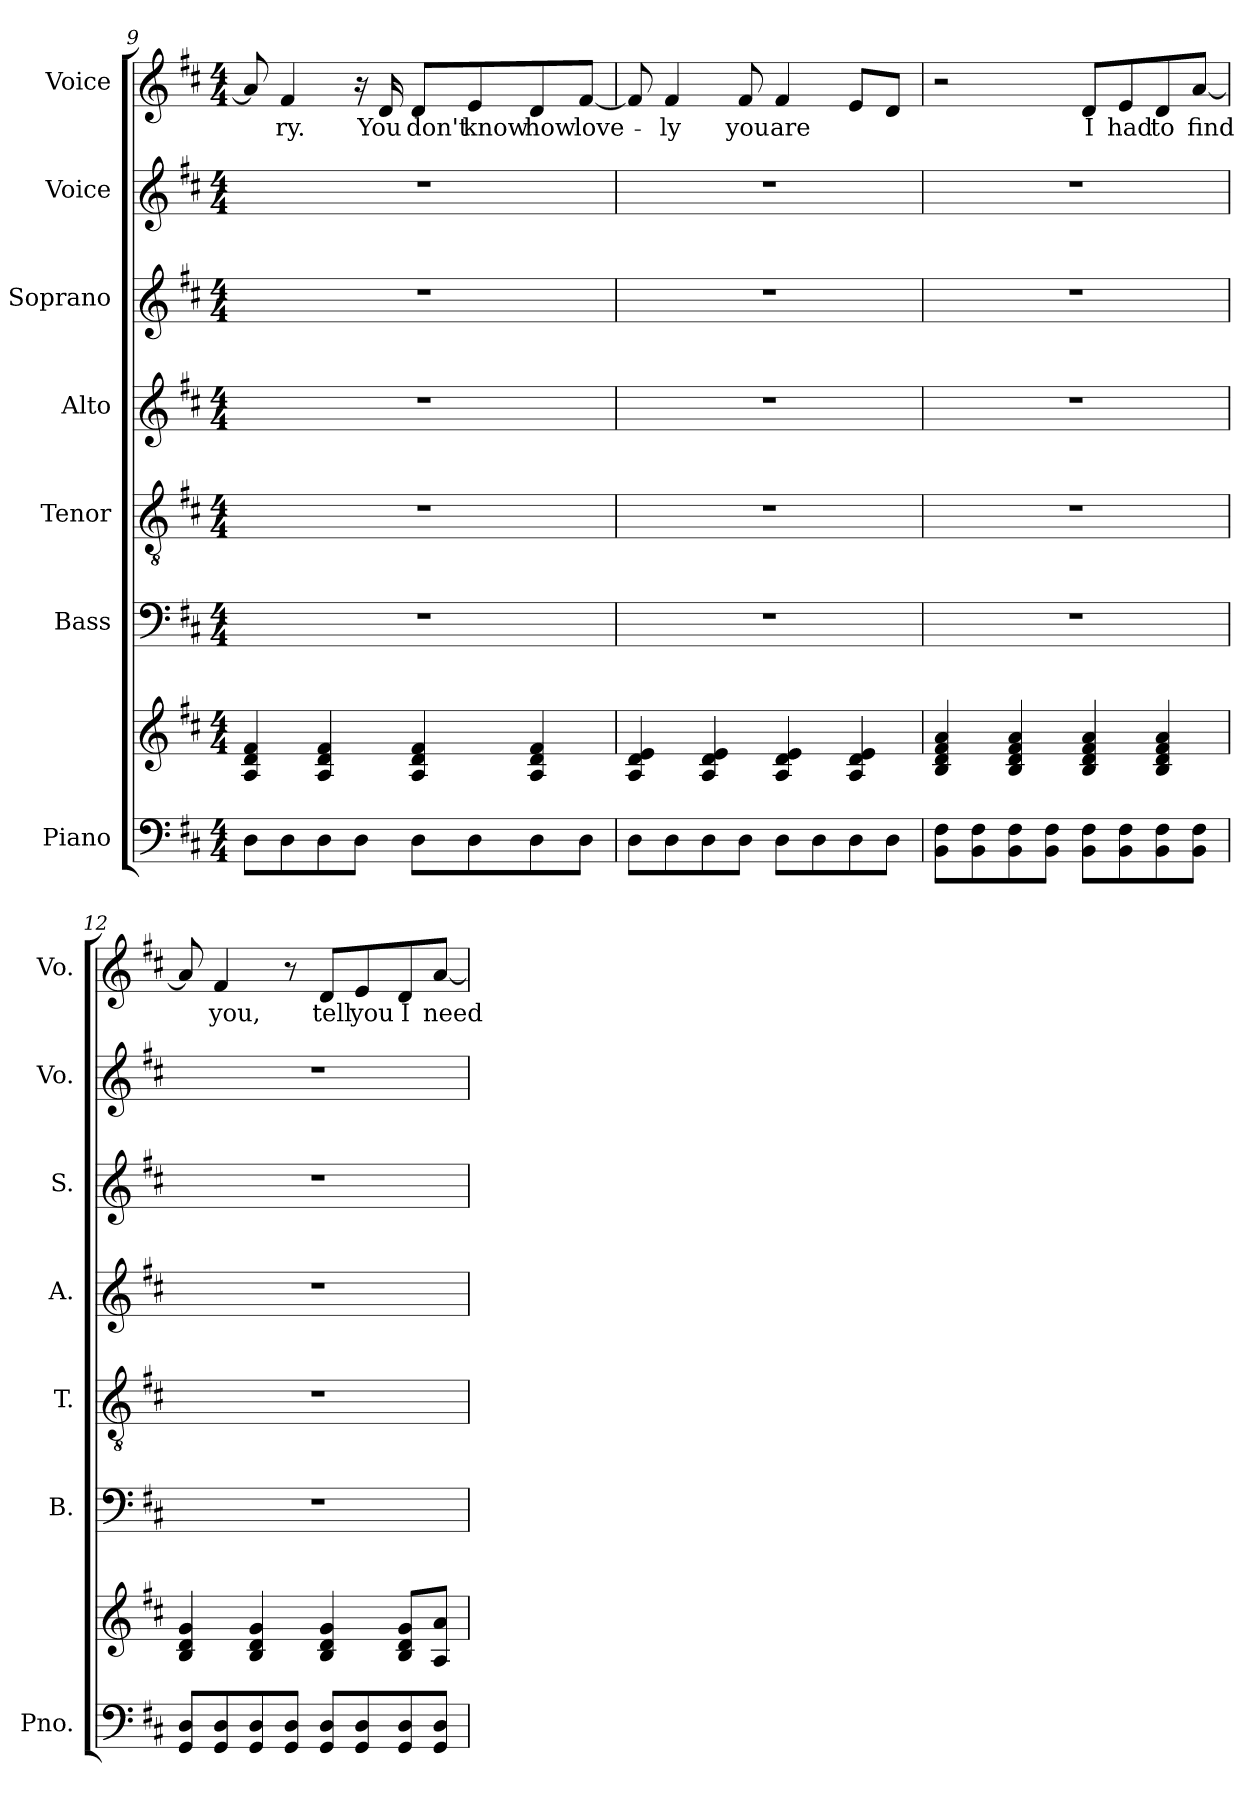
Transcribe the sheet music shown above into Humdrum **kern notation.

**kern	**kern	**kern	**kern	**kern	**kern	**kern	**kern	**text
*part7	*part7	*part6	*part5	*part4	*part3	*part2	*part1	*part1
*staff8	*staff7	*staff6	*staff5	*staff4	*staff3	*staff2	*staff1	*staff1
*I"Piano	*	*I"Bass	*I"Tenor	*I"Alto	*I"Soprano	*I"Voice	*I"Voice	*
*I'Pno.	*	*I'B.	*I'T.	*I'A.	*I'S.	*I'Vo.	*I'Vo.	*
*clefF4	*clefG2	*clefF4	*clefGv2	*clefG2	*clefG2	*clefG2	*clefG2	*
*k[f#c#]	*k[f#c#]	*k[f#c#]	*k[f#c#]	*k[f#c#]	*k[f#c#]	*k[f#c#]	*k[f#c#]	*
*M4/4	*M4/4	*M4/4	*M4/4	*M4/4	*M4/4	*M4/4	*M4/4	*
=9	=9	=9	=9	=9	=9	=9	=9	=9
8D\L	4A/ 4d/ 4f#/	1r	1r	1r	1r	1r	8a/]	.
8D\	.	.	.	.	.	.	4f#/	-ry.
8D\	4A/ 4d/ 4f#/	.	.	.	.	.	.	.
8D\J	.	.	.	.	.	.	16r	.
.	.	.	.	.	.	.	16d/	You
8D\L	4A/ 4d/ 4f#/	.	.	.	.	.	8d/L	don't
8D\	.	.	.	.	.	.	8e/	know
8D\	4A/ 4d/ 4f#/	.	.	.	.	.	8d/	how
8D\J	.	.	.	.	.	.	[8f#/J	love-
=10	=10	=10	=10	=10	=10	=10	=10	=10
8D\L	4A/ 4d/ 4e/	1r	1r	1r	1r	1r	8f#/]	.
8D\	.	.	.	.	.	.	4f#/	-ly
8D\	4A/ 4d/ 4e/	.	.	.	.	.	.	.
8D\J	.	.	.	.	.	.	8f#/	you
8D\L	4A/ 4d/ 4e/	.	.	.	.	.	4f#/	are
8D\	.	.	.	.	.	.	.	.
8D\	4A/ 4d/ 4e/	.	.	.	.	.	8e/L	.
8D\J	.	.	.	.	.	.	8d/J	.
=11	=11	=11	=11	=11	=11	=11	=11	=11
8BB\ 8F#\L	4B/ 4d/ 4f#/ 4a/	1r	1r	1r	1r	1r	2r	.
8BB\ 8F#\	.	.	.	.	.	.	.	.
8BB\ 8F#\	4B/ 4d/ 4f#/ 4a/	.	.	.	.	.	.	.
8BB\ 8F#\J	.	.	.	.	.	.	.	.
8BB\ 8F#\L	4B/ 4d/ 4f#/ 4a/	.	.	.	.	.	8d/L	I
8BB\ 8F#\	.	.	.	.	.	.	8e/	had
8BB\ 8F#\	4B/ 4d/ 4f#/ 4a/	.	.	.	.	.	8d/	to
8BB\ 8F#\J	.	.	.	.	.	.	[8a/J	find
=12	=12	=12	=12	=12	=12	=12	=12	=12
8GG/ 8D/L	4B/ 4d/ 4g/	1r	1r	1r	1r	1r	8a/]	.
8GG/ 8D/	.	.	.	.	.	.	4f#/	you,
8GG/ 8D/	4B/ 4d/ 4g/	.	.	.	.	.	.	.
8GG/ 8D/J	.	.	.	.	.	.	8r	.
8GG/ 8D/L	4B/ 4d/ 4g/	.	.	.	.	.	8d/L	tell
8GG/ 8D/	.	.	.	.	.	.	8e/	you
8GG/ 8D/	8B/ 8d/ 8g/L	.	.	.	.	.	8d/	I
8GG/ 8D/J	8A/ 8a/J	.	.	.	.	.	[8a/J	need
=	=	=	=	=	=	=	=	=
*-	*-	*-	*-	*-	*-	*-	*-	*-
